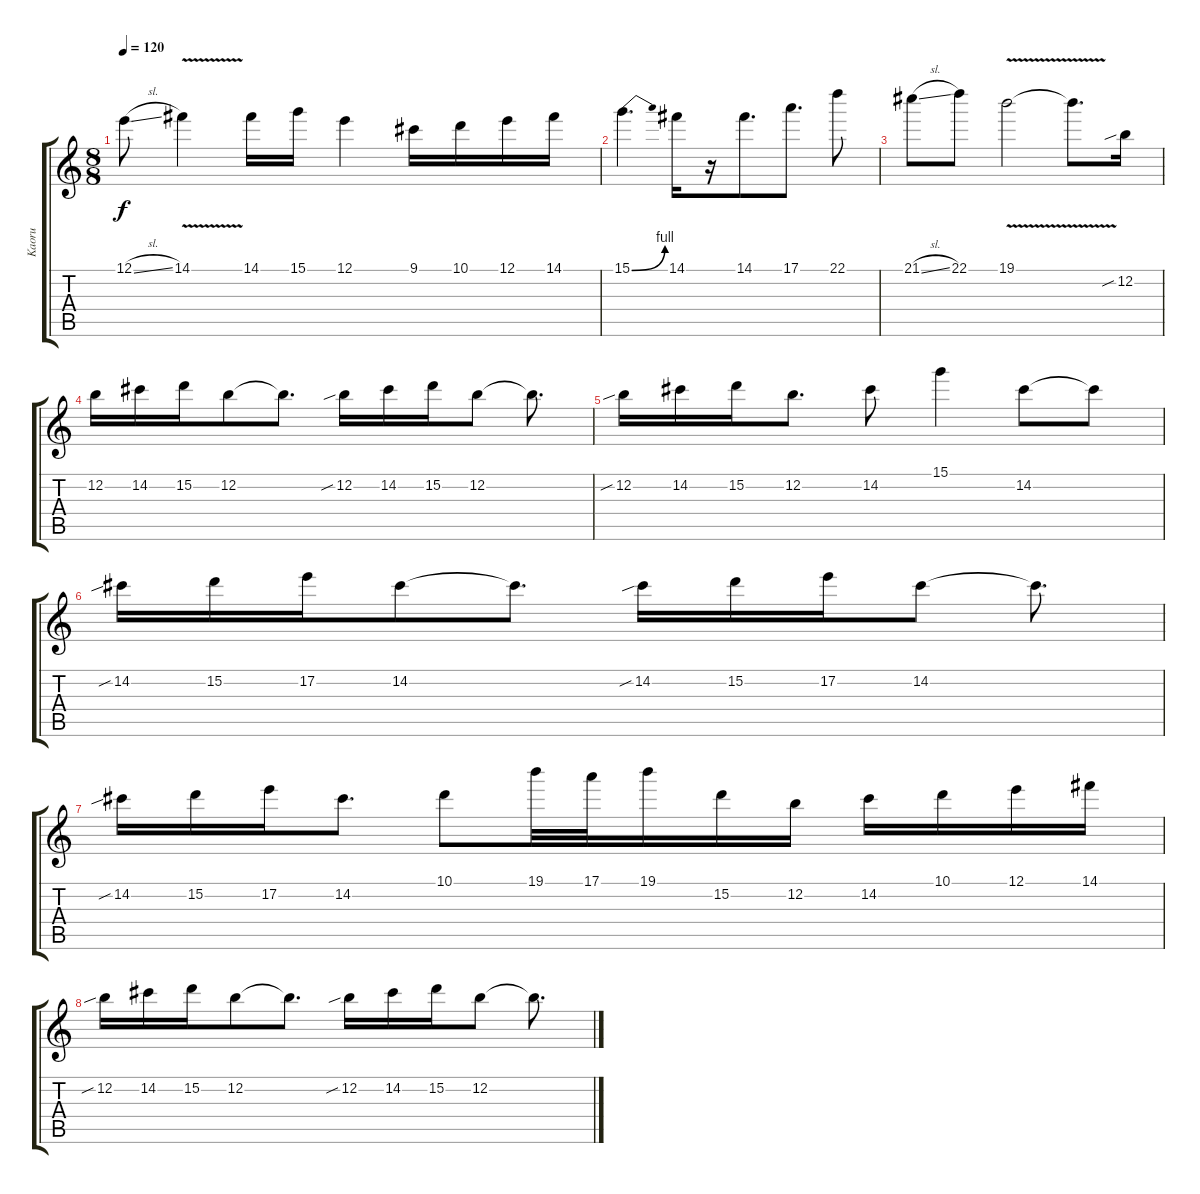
\track ("Kaoru" "Kaoru") {instrument overdrivenguitar}
\staff {score tabs}
\tuning (E4 B3 G3 D3 A2 E2) {hide}
\ts (8 8)
\tempo 120
\clef g2
\ks c
12.1{sl}.8{dy f} 14.1{v}.4 14.1.16 15.1.16 12.1.4 9.1.16 10.1.16 12.1.16 14.1.16 |
15.1{be (bend 0 0 60 4)}.4{d} 14.1.16 r.16 14.1.8{d} 17.1.8{d} 22.1.8 |
21.1{sl}.8 22.1.8 19.1{v}.2 19.1{t}.8{d} 12.2{sib}.16 |
12.2.16 14.2.16 15.2.16 12.2.8 12.2{t}.8{d} 12.2{sib}.16 14.2.16 15.2.16 12.2.8 12.2{t}.8{d} |
12.2{sib}.16 14.2.16 15.2.16 12.2.8{d} 14.2.8 15.1.4 14.2.8 14.2{t}.8 |
14.2{sib}.16 15.2.16 17.2.16 14.2.8 14.2{t}.8{d} 14.2{sib}.16 15.2.16 17.2.16 14.2.8 14.2{t}.8{d} |
14.2{sib}.16 15.2.16 17.2.16 14.2.8{d} 10.1.8 19.1.32 17.1.32 19.1.16 15.2.16 12.2.16 14.2.16 10.1.16 12.1.16 14.1.16 |
12.2{sib}.16 14.2.16 15.2.16 12.2.8 12.2{t}.8{d} 12.2{sib}.16 14.2.16 15.2.16 12.2.8 12.2{t}.8{d}
